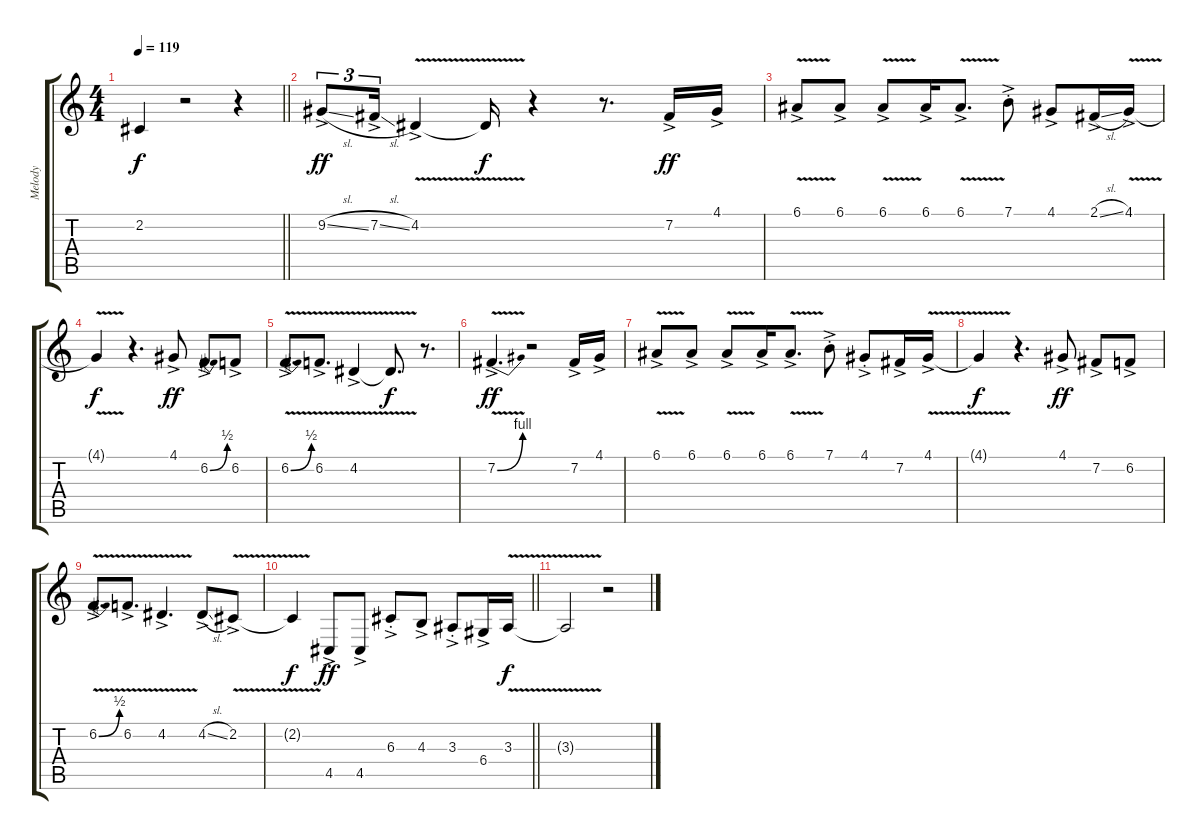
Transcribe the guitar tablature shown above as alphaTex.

\track ("Melody" "Melody") {instrument altosax}
\staff {score tabs}
\tuning (E4 B3 G3 D3 A2 E2) {hide}
\ts (4 4)
\tempo 119
\clef g2
\barLineRight lightlight
\ks c
2.2{t}.4{dy f} r.2 r.4 |
9.2{sl ac}.8{tu (3 2) dy ff} 7.2{sl ac}.16{tu (3 2)} 4.2{v ac}.4 4.2{t}.16{dy f} r.4 r.8{d} 7.2{ac}.16{dy ff} 4.1{ac}.16 |
6.1{v ac}.8 6.1{ac}.8 6.1{v ac}.8 6.1{ac}.16 6.1{v ac}.8{d} 7.1{ac st}.8 4.1{ac}.8 2.1{sl ac}.16 4.1{v ac}.16 |
4.1{t}.4{dy f} r.4{d} 4.1{ac}.8{dy ff} 6.2{be (bend 0 0 60 2) ac}.8 6.2{ac}.8 |
6.2{be (bend 0 0 60 2) v ac}.8{d} 6.2{v ac}.8{d} 4.2{v ac}.4 4.2{t}.8{d dy f} r.8{d} |
7.2{be (bend 0 0 60 4) v ac}.4{d dy ff} r.2 7.2{ac}.16 4.1{ac}.16 |
6.1{v ac}.8 6.1{ac}.8 6.1{v ac}.8 6.1{ac}.16 6.1{v ac}.8{d} 7.1{ac st}.8 4.1{ac st}.8 7.2{ac}.16 4.1{v ac}.16 |
4.1{t}.4{dy f} r.4{d} 4.1{ac}.8{dy ff} 7.2{ac}.8 6.2{ac}.8 |
6.2{be (bend 0 0 60 2) v ac}.8{d} 6.2{v ac}.8{d} 4.2{v ac}.4{d} 4.2{sl ac}.8 2.2{v ac}.8 |
\barLineRight lightlight
2.2{t}.4{dy f} 4.5{ac}.8{dy ff} 4.5{ac}.8 6.3{ac st}.8 4.3{ac}.8 3.3{ac st}.8 6.4{ac}.16 3.3{v}.16{dy f} |
3.3{t}.2 r.2
